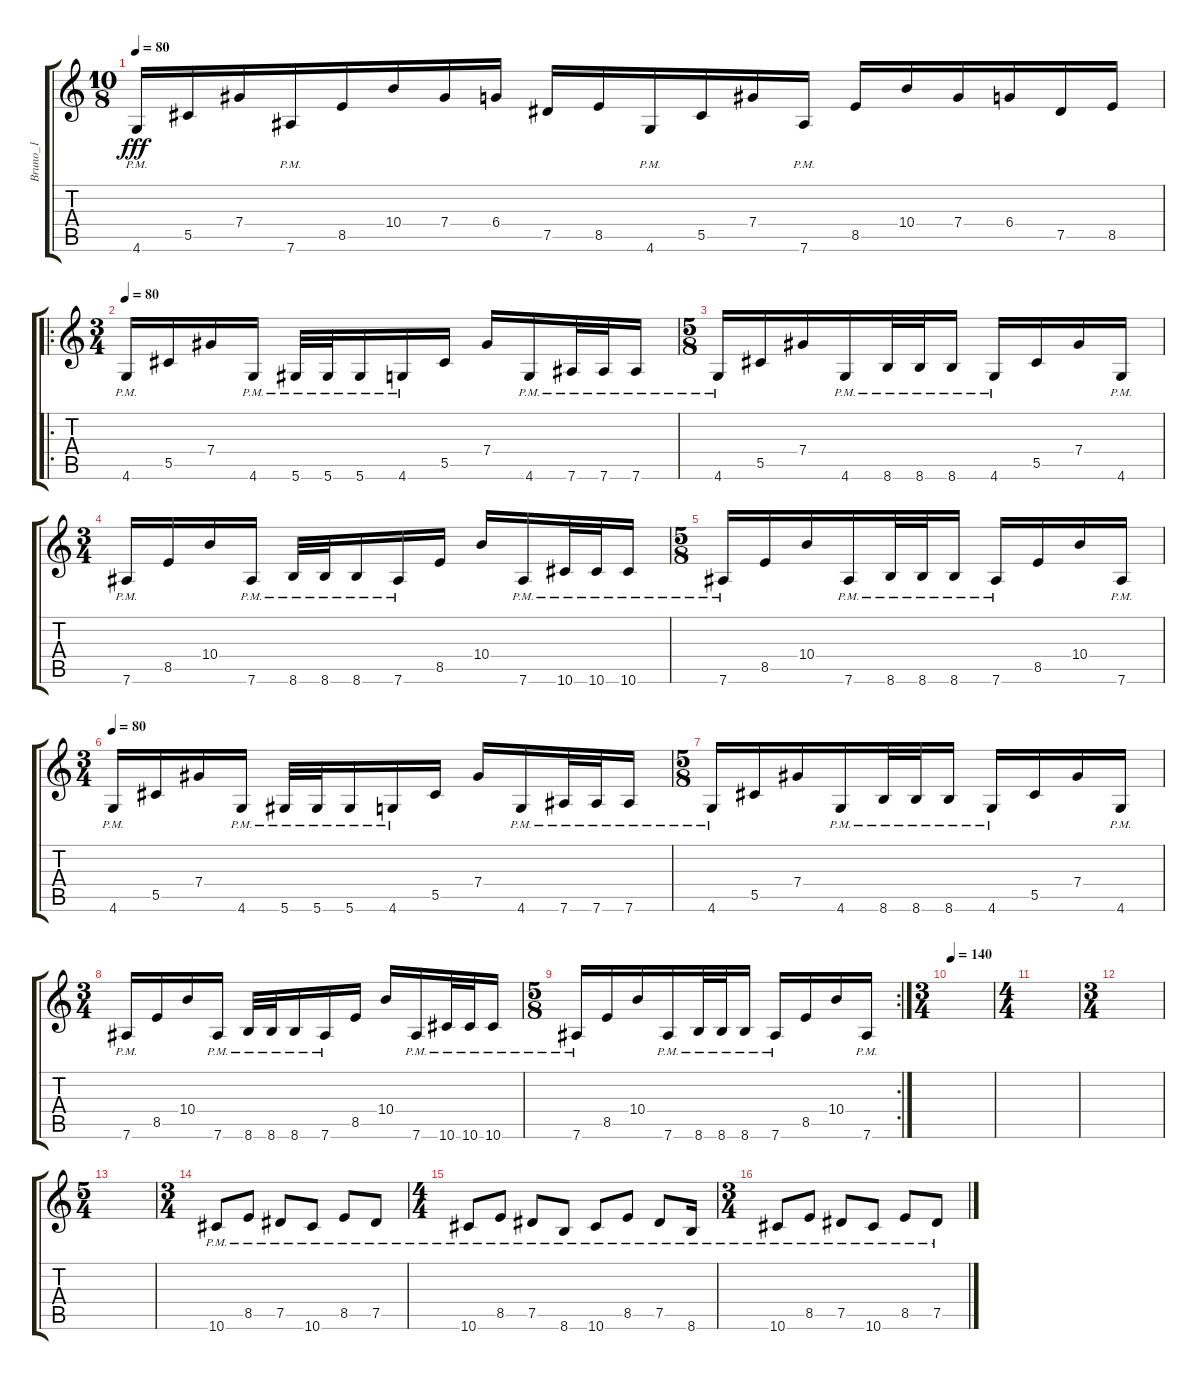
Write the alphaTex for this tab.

\track ("Bruno_1" "Bruno_1") {instrument distortionguitar}
\staff {score tabs}
\tuning (Eb4 Bb3 Gb3 Db3 Ab2 Eb2) {hide}
\ts (10 8)
\tempo 80
\clef g2
\ks c
4.6{pm}.16{dy fff} 5.5.16 7.4.16 7.6{pm}.16 8.5.16 10.4.16 7.4.16 6.4.16 7.5.16 8.5.16 4.6{pm}.16 5.5.16 7.4.16 7.6{pm}.16 8.5.16 10.4.16 7.4.16 6.4.16 7.5.16 8.5.16 |
\ro
\ts (3 4)
\tempo 80
4.6{pm}.16 5.5.16 7.4.16 4.6{pm}.16 5.6{pm}.32 5.6{pm}.32 5.6{pm}.16 4.6{pm}.16 5.5.16 7.4.16 4.6{pm}.16 7.6{pm}.32 7.6{pm}.32 7.6{pm}.16 |
\ts (5 8)
4.6{pm}.16 5.5.16 7.4.16 4.6{pm}.16 8.6{pm}.32 8.6{pm}.32 8.6{pm}.16 4.6{pm}.16 5.5.16 7.4.16 4.6{pm}.16 |
\ts (3 4)
7.6{pm}.16 8.5.16 10.4.16 7.6{pm}.16 8.6{pm}.32 8.6{pm}.32 8.6{pm}.16 7.6{pm}.16 8.5.16 10.4.16 7.6{pm}.16 10.6{pm}.32 10.6{pm}.32 10.6{pm}.16 |
\ts (5 8)
7.6{pm}.16 8.5.16 10.4.16 7.6{pm}.16 8.6{pm}.32 8.6{pm}.32 8.6{pm}.16 7.6{pm}.16 8.5.16 10.4.16 7.6{pm}.16 |
\ts (3 4)
\tempo 80
4.6{pm}.16 5.5.16 7.4.16 4.6{pm}.16 5.6{pm}.32 5.6{pm}.32 5.6{pm}.16 4.6{pm}.16 5.5.16 7.4.16 4.6{pm}.16 7.6{pm}.32 7.6{pm}.32 7.6{pm}.16 |
\ts (5 8)
4.6{pm}.16 5.5.16 7.4.16 4.6{pm}.16 8.6{pm}.32 8.6{pm}.32 8.6{pm}.16 4.6{pm}.16 5.5.16 7.4.16 4.6{pm}.16 |
\ts (3 4)
7.6{pm}.16 8.5.16 10.4.16 7.6{pm}.16 8.6{pm}.32 8.6{pm}.32 8.6{pm}.16 7.6{pm}.16 8.5.16 10.4.16 7.6{pm}.16 10.6{pm}.32 10.6{pm}.32 10.6{pm}.16 |
\rc 2
\ts (5 8)
7.6{pm}.16 8.5.16 10.4.16 7.6{pm}.16 8.6{pm}.32 8.6{pm}.32 8.6{pm}.16 7.6{pm}.16 8.5.16 10.4.16 7.6{pm}.16 |
\ts (3 4)
\tempo 140
|
\ts (4 4)
|
\ts (3 4)
|
\ts (5 4)
|
\ts (3 4)
10.6{pm}.8 8.5{pm}.8 7.5{pm}.8 10.6{pm}.8 8.5{pm}.8 7.5{pm}.8 |
\ts (4 4)
10.6{pm}.8 8.5{pm}.8 7.5{pm}.8 8.6{pm}.8 10.6{pm}.8 8.5{pm}.8 7.5{pm}.8 8.6{pm}.16 |
\ts (3 4)
10.6{pm}.8 8.5{pm}.8 7.5{pm}.8 10.6{pm}.8 8.5{pm}.8 7.5{pm}.8
